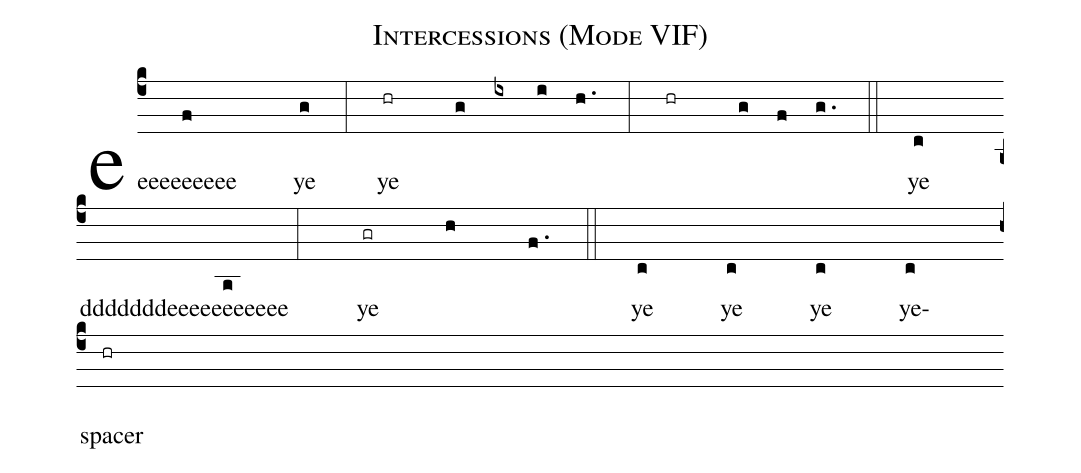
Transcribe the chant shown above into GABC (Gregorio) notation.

name: Intercessions (Mode VIF);
%%
(c4)
eeeeeeeeee(f) ye(g) (:) ye(hr) (g ix i h.) (:) (hr) (g f g.) (::) ye(c) (z)
dddddddeeeeeeeeeee(a) (:) ye(gr) (h) (f.) (::) ye(c) ye(c) ye(c) ye(c)(z)
spacer(hr)
